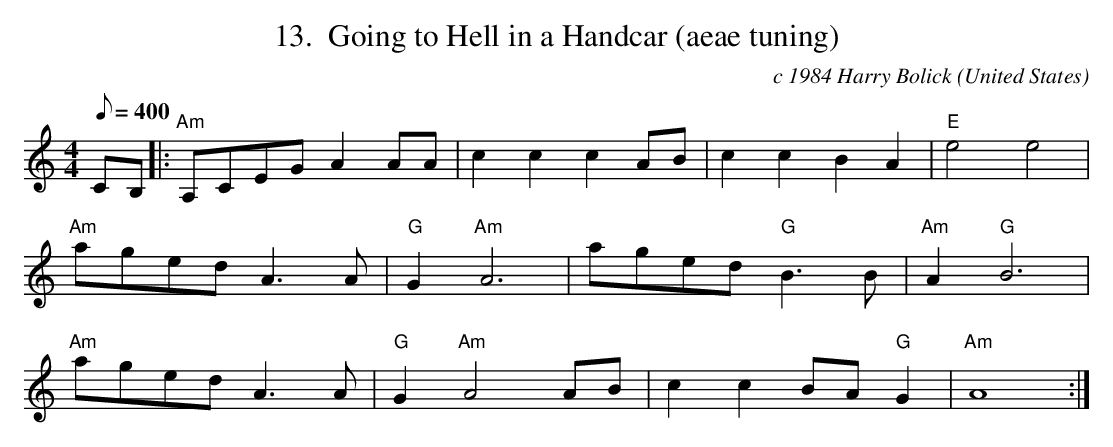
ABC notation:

X:1
T:13.  Going to Hell in a Handcar (aeae tuning)
C:c 1984 Harry Bolick
O:United States
M:4/4
L:1/8
Q:400
K:Am
CB, |: "Am"  A,CEG A2 AA | c2 c2 c2 AB | c2 c2 B2 A2 |"E" e4 e4 |
 "Am"  aged A2>A2 |"G" G2 "Am"A6 |aged "G"B2>B2|"Am"A2 "G"B6 |
 "Am"  aged A2>A2 |"G" G2 "Am" A4 AB |c2 c2 BA "G"G2|"Am" A8:|
